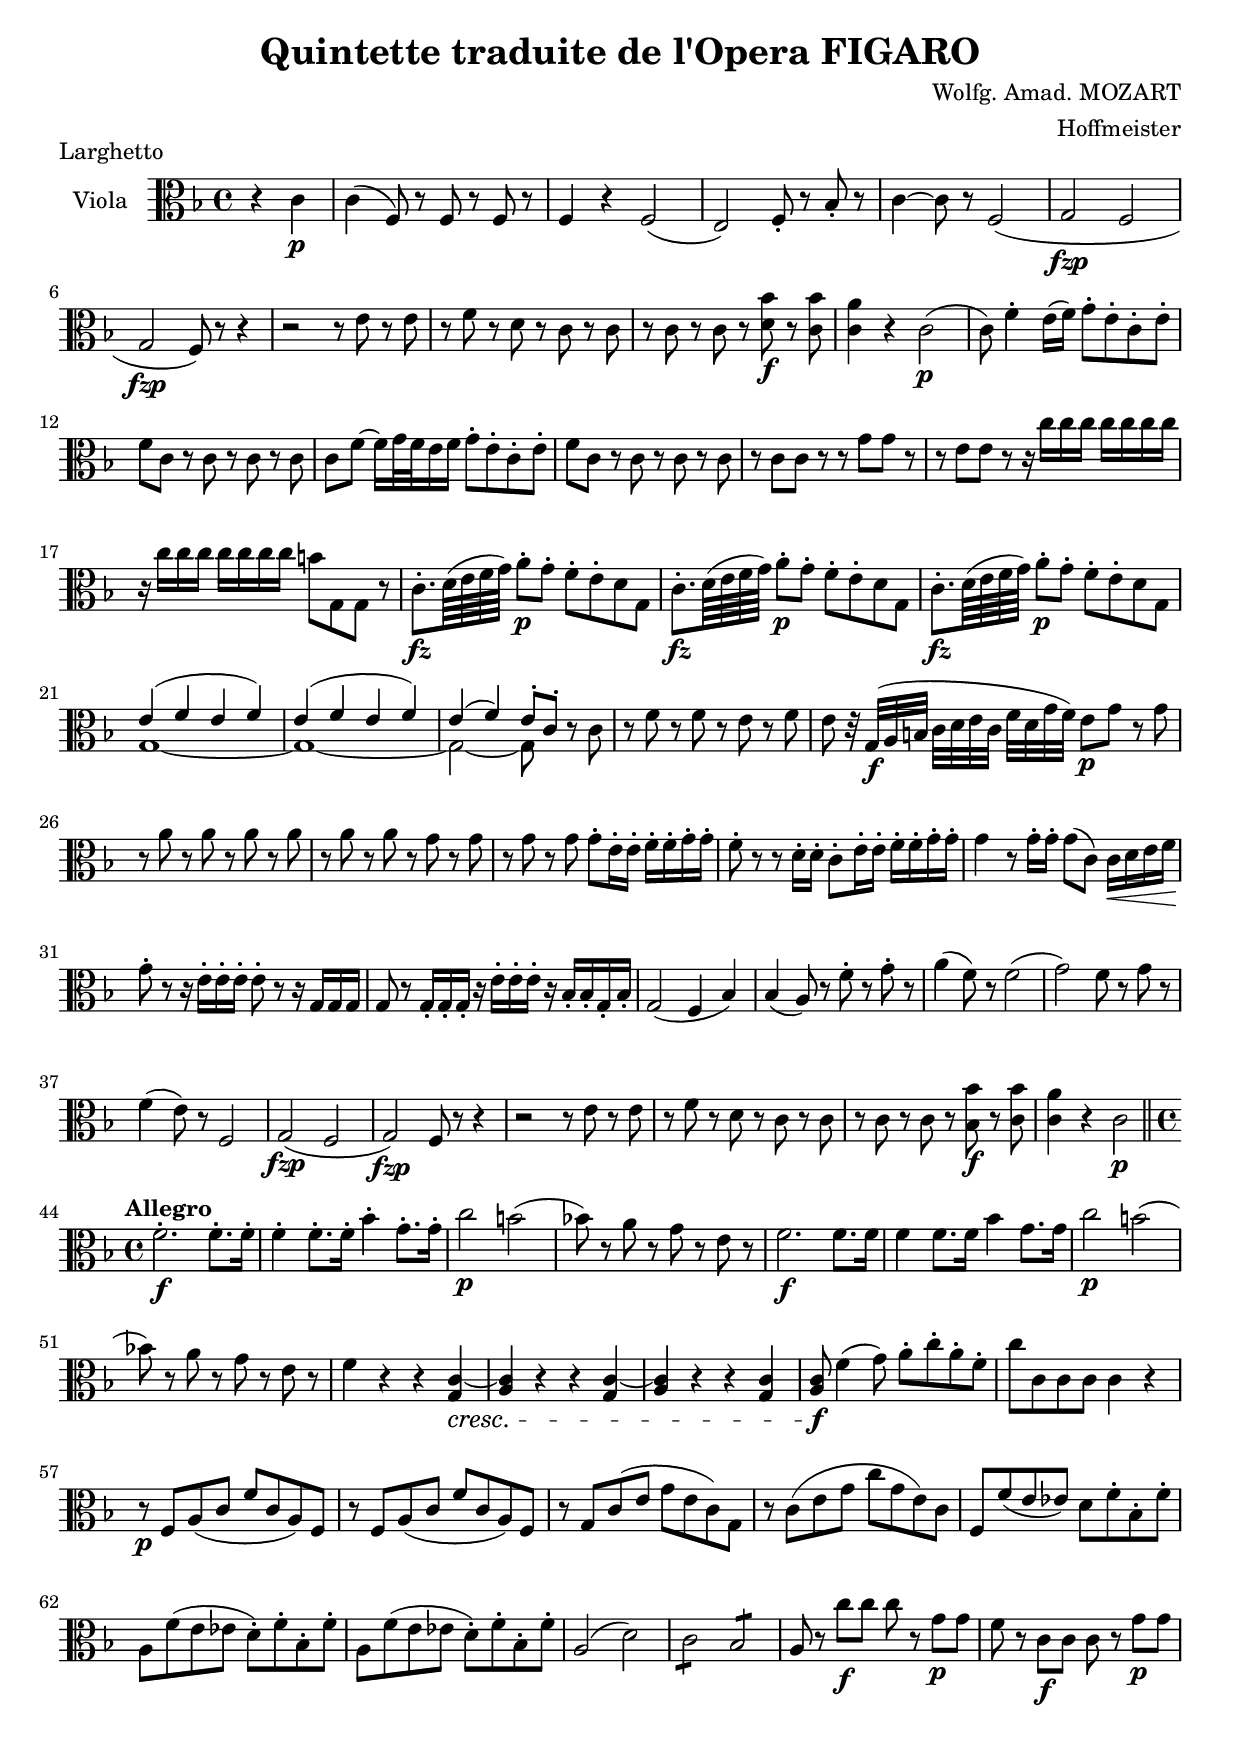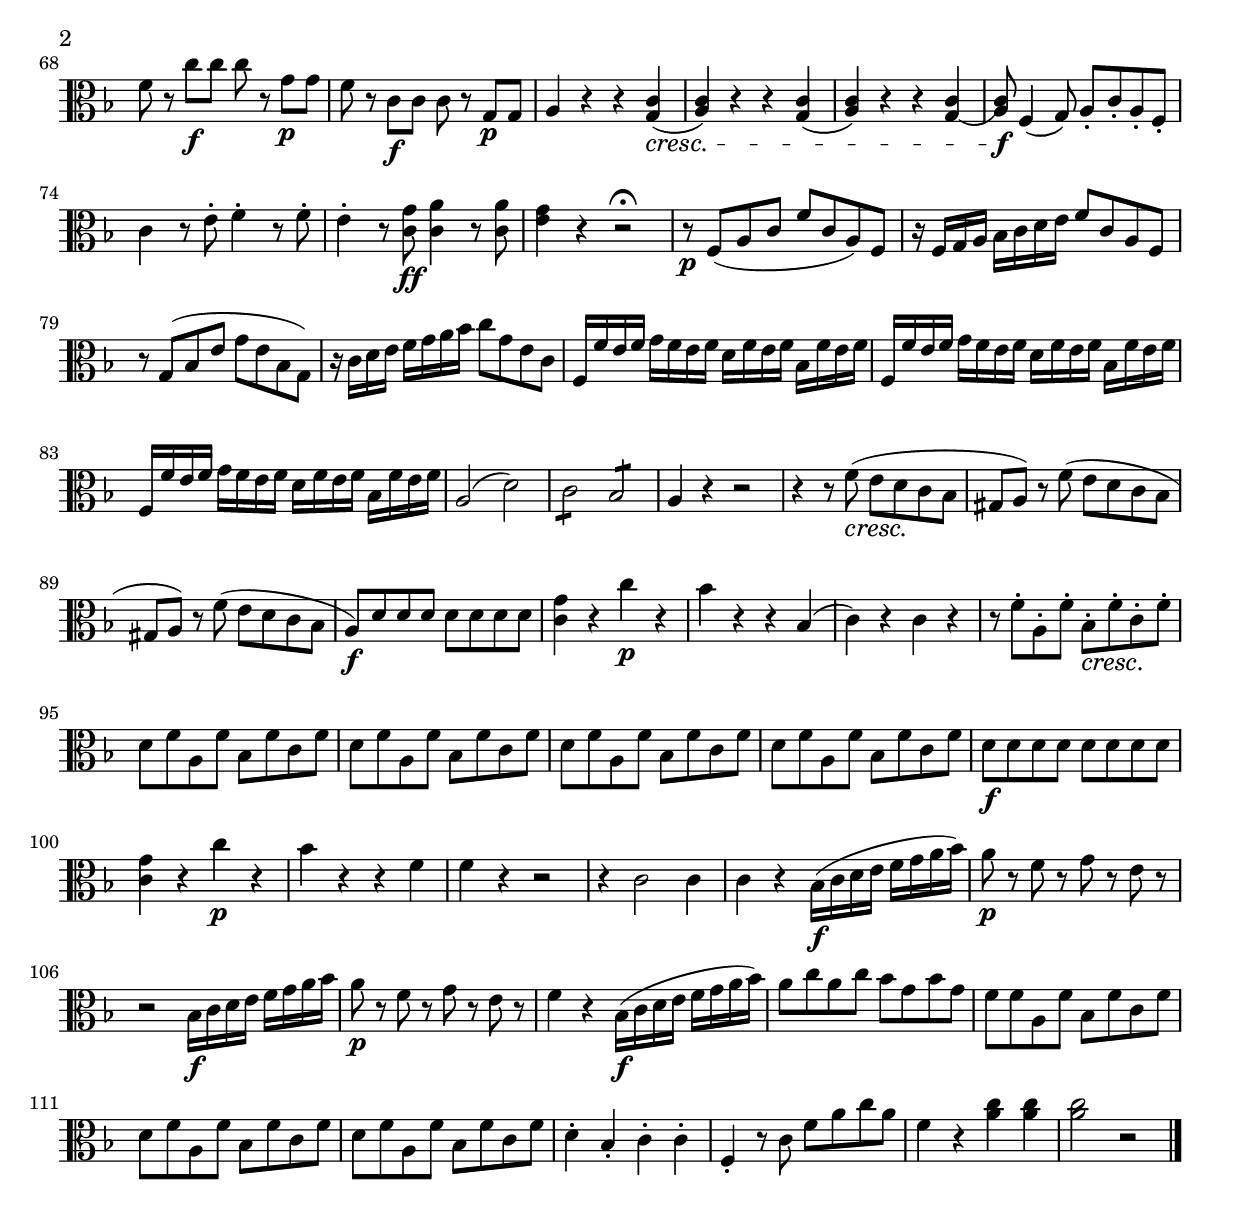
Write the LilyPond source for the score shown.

\version "2.18.2"
\language "english"

\include "defs.ily"
\version "2.18.2"
\language "english"

violaII = \relative c' {
  \startSettings r4 a-\p |
  a( d,8) r d r d r |
  d4 r d2( |
  cs) d8-. r g-. r |
  a4~ a8 r d,2( |
  e-\fzp d |
  e-\fzp d8) r r4 |
  r2 r8 cs' r cs | \obr
  %% original line 2
  r8 d r b r a r a |
  r8 a r a r <b g'>-\f r <a g'> |
  <a fs'>4 r a2(-\p |
  a8) d4-. cs16( d) e8-. cs-. a-. cs-. |
  d a r a r a r a |
  a d~ d16 e32 d cs16 d e8-. cs-. a-. cs-. | \obr
  %% original line 3
  d a r a r a r a |
  r a a r r e' e r |
  r cs cs r r16 a' a a a[ a a a] |
  r16 a a a a[ a a a] gs8 e, e r | \obr
  %% original line 4
  a8.-.-\fz  b64( cs d e) fs8-.-\p e-. d-. cs-. b e, |
  a8.-.-\fz b64( cs d e) fs8-.-\p e-. d-. cs-. b e, |
  a8.-.-\fz b64( cs d e) fs8-.-\p e-. d-. cs-. b e, |
  <<{ cs'4( d cs d) } \\ {e,1~}>> | \obr
  %% original line 5
  <<{ cs'4( d cs d) } \\ {e,1~}>>
  <<{ cs'4( d) cs8[-. a]-. } \\ {e2~ e8 s8}>>  r8 a |
  r d r d r cs r d |
  cs r32 e,(-\f fs gs a[ b cs a] d b e d) cs8-\p e r e |
  r fs r fs r fs r fs | \obr
  %% original line 6
  r fs r fs r e r e |
  r e r e e-. cs16-. cs-. d-. d-. e-. e-. |
  d8-. r r b16-. b-. a8-. cs16-. cs-. d-. d-. e-. e-. |
  e4 r8 e16-. e-. e8( a,) a16-\< b cs d-\! | \obr
  %% original line 7
  e8-. r r16 cs-. cs-. cs-. cs8-. r8 r16 e, e e | % NOTE: the 8th rest after cs8 missing from original
  e8 r e16-. e-. e-. r cs'-. cs-. cs-. r g-. g-. e-. g-. |
  e2( d4 g) |
  g4( fs8) r d'-. r e-. r |
  fs4( d8) r d2( |
  e2) \ombr
  %% original line 8
  d8 r e r |
  d4( cs8) r d,2 |
  e(-\fzp d |
  e)-\fzp d8 r r4 |
  r2 r8 cs' r cs |
  r d r b r a r a | \obr
  %% original line 9
  r a r a r <g g'>-\f r <a g'> |
  <a fs'>4 r a2-\p \bar "||"
  \allegro \grace s4 d2.-.-\f d8.-. d16-. |
  d4-. d8.-. d16-. g4-. e8.-. e16-. |
  a2-\p gs( |
  g!8) r fs r e r cs r | \obr
  %% original line 10
  d2.-\f d8. d16 |
  d4 d8. d16 g4 e8. e16 |
  a2-\p gs( |
  g!8) r fs r e r cs r |
  d4 r r <e, a~>4-\cresc |
  <fs a> r \ombr
  %% original line 11 (last line of page 1)
  r <e a~> |
  <fs a>4 r r <e a> |
  <fs a>8-\f d'4( e8) fs-. a-. fs-. d-. |
  a' a, a a a4 r |
  r8-\p d, fs( a d a fs) d | \obr
  r8 d fs( a d a fs) d |
  r8 e a( cs e cs a) e |
  r a( cs e a e cs) a |
  d, d'( cs c) b d-. g,-. d'-. | \obr
  %% original line 1 (page 2)
  fs, d'( cs c b)-. d-. g,-. d'-. |
  fs, d'( cs c b)-. d-. g,-. d'-. |
  fs,2( b) |
  a2:8 g: |
  fs8 r a'-\f a a r e-\p e |
  d r a-\f a a r e'-\p e | \obr
  %% original line 2
  d r a'-\f a a r e-\p e |
  d r a-\f a a r e-\p e |
  fs4 r r <e a>(-\cresc |
  <fs a>) r r <e a>( |
  <fs a>) r r <e( a> |
  <fs) a>8-\f d4( e8) \ombr
  %% original line 3
  fs8-. a-. fs-. d-. |
  a'4 r8 cs-. d4-. r8 d-. |
  cs4-. r8 <a e'>-\ff <a fs'>4 r8 <a fs'> |
  <cs e>4 r r2-\fermata |
  r8-\p d,( fs a d a fs) d |
  r16 d e fs g a b cs \ombr
  %% original line 4
  d8 a fs d |
  r e( g cs e cs g e) |
  r16 a b cs d e fs g a8 e cs a |
  d,16 d' cs d e d cs d b d cs d g, d' cs d | \obr
  %% original line 5
  d,16 d' cs d e d cs d b d cs d g, d' cs d |
  d,16 d' cs d e d cs d b d cs d g, d' cs d |
  fs,2( b) |
  a2:8 g: | \obr
  %% original line 6
  fs4 r r2 |
  \override DynamicTextSpanner.style = #'none
  r4 r8 d'(-\cresc cs b a g |
  es fs) r d'( cs b a g |
  es fs) r d'( cs b a g |
  fs)-\f b b b b[ b b b] | \obr
  %% original line 7
  <a e'>4 r a'-\p r |
  g r r g,( |
  a) r a r |
  r8 d-. fs,-. d'-. g,-.-\cresc d'-. a-. d-. |
  b d fs, d' g, d' a d |
  b d fs, d' \ombr
  %% original line 8
  g, d' a d |
  b d fs, d' g, d' a d |
  b d fs, d' g, d' a d |
  b-\f b b b b b b b |
  <a e'>4 r a'-\p r | \obr
  %% original line 9
  g r r d |
  d r r2 | % NOTE: there's a floating slur over the rests in the original(!)
  r4 a2 a4 |
  a r g16(-\f a b cs d e fs g) |
  fs8-\p r d r e r cs r | \obr
  %% original line 10
  r2 g16-\f a b cs d e fs g |
  fs8-\p r d r e r cs r |
  d4 r g,16(-\f a b cs d e fs g) |
  fs8 a fs a g e g e | \obr
  %% original line 11
  d8 d fs, d' g, d' a d |
  b d fs, d' g, d' a d |
  b d fs, d' g, d' a d |
  b4-. g-. a-. a-. | \obr
  %% last line.
  d,4-. r8 a' d fs a fs |
  d4 r <fs a> <fs a> |
  <fs a>2 r2 \bar "|."
}


\book {
  \score {
    \header { piece = "Larghetto" }
    \new Staff \with { instrumentName = #"Viola" } << \removeWithTag #'originalBreak  { \clef alto \transpose d f \violaII } >>
    \layout {
      \context {
        \Score
        %% Don't squeeze: won't fit on 1 page.
        % \override SpacingSpanner.common-shortest-duration = #(ly:make-moment 1/1)
      }
    }
  }
}

